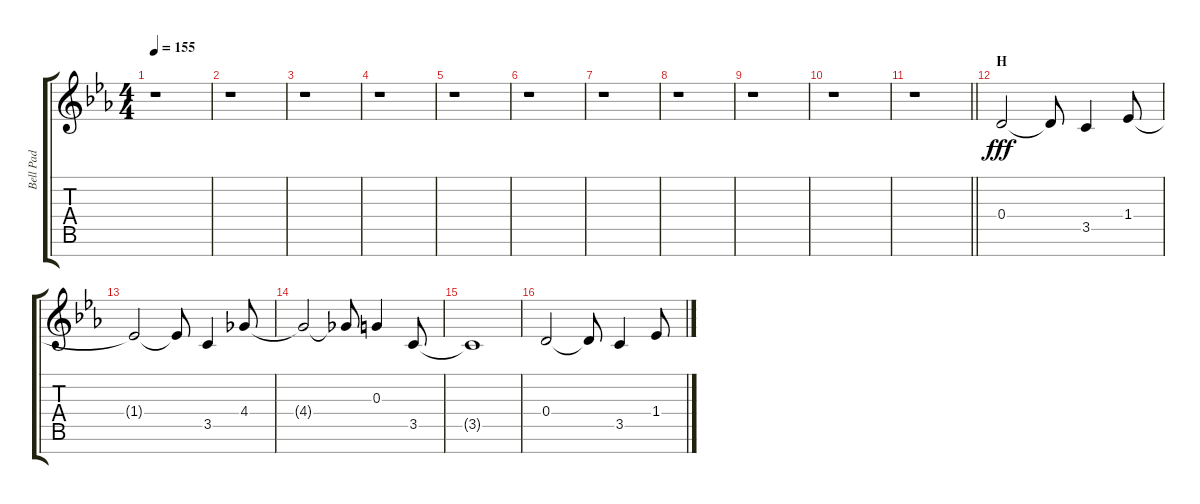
\track ("Bell Pad" "Bell Pad") {instrument tubularbells}
\staff {score tabs}
\tuning (E5 B4 G4 D4 A3 E3 B2) {hide}
\ts (4 4)
\tempo 155
\clef g2
\ks eb
r.1{dy fff} |
r.1 |
r.1 |
r.1 |
r.1 |
r.1 |
r.1 |
r.1 |
r.1 |
r.1 |
\barLineRight lightlight
r.1 |
\section ("" "H")
0.4.2 0.4{t}.8 3.5.4 1.4.8 |
1.4{t}.2 1.4{t}.8 3.5.4 4.4.8 |
4.4{t}.2 4.4{t}.8 0.3.4 3.5.8 |
3.5{t}.1 |
0.4.2 0.4{t}.8 3.5.4 1.4.8
